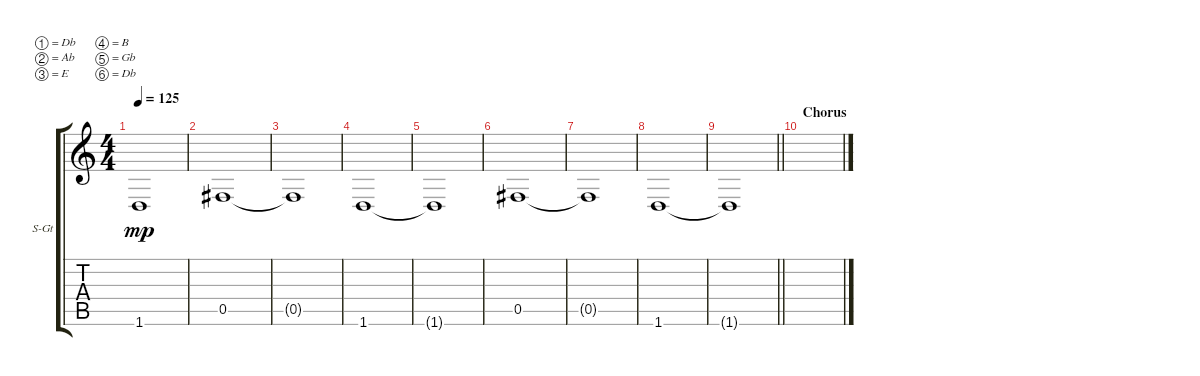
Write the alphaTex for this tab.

\bracketExtendMode groupsimilarinstruments
\firstSystemTrackNameOrientation horizontal
\otherSystemsTrackNameOrientation horizontal
\track ("FX" "S-Gt") {instrument lead5charang}
\staff {score tabs}
\tuning (Db4 Ab3 E3 B2 Gb2 Db2)
\displaytranspose 12
\ts (4 4)
\tempo 125
\clef g2
\ks c
1.6{t}.1{dy mp} |
0.5.1 |
0.5{t}.1 |
1.6.1 |
1.6{t}.1 |
0.5.1 |
0.5{t}.1 |
1.6.1 |
\barLineRight lightlight
1.6{t}.1 |
\section ("" "Chorus")
